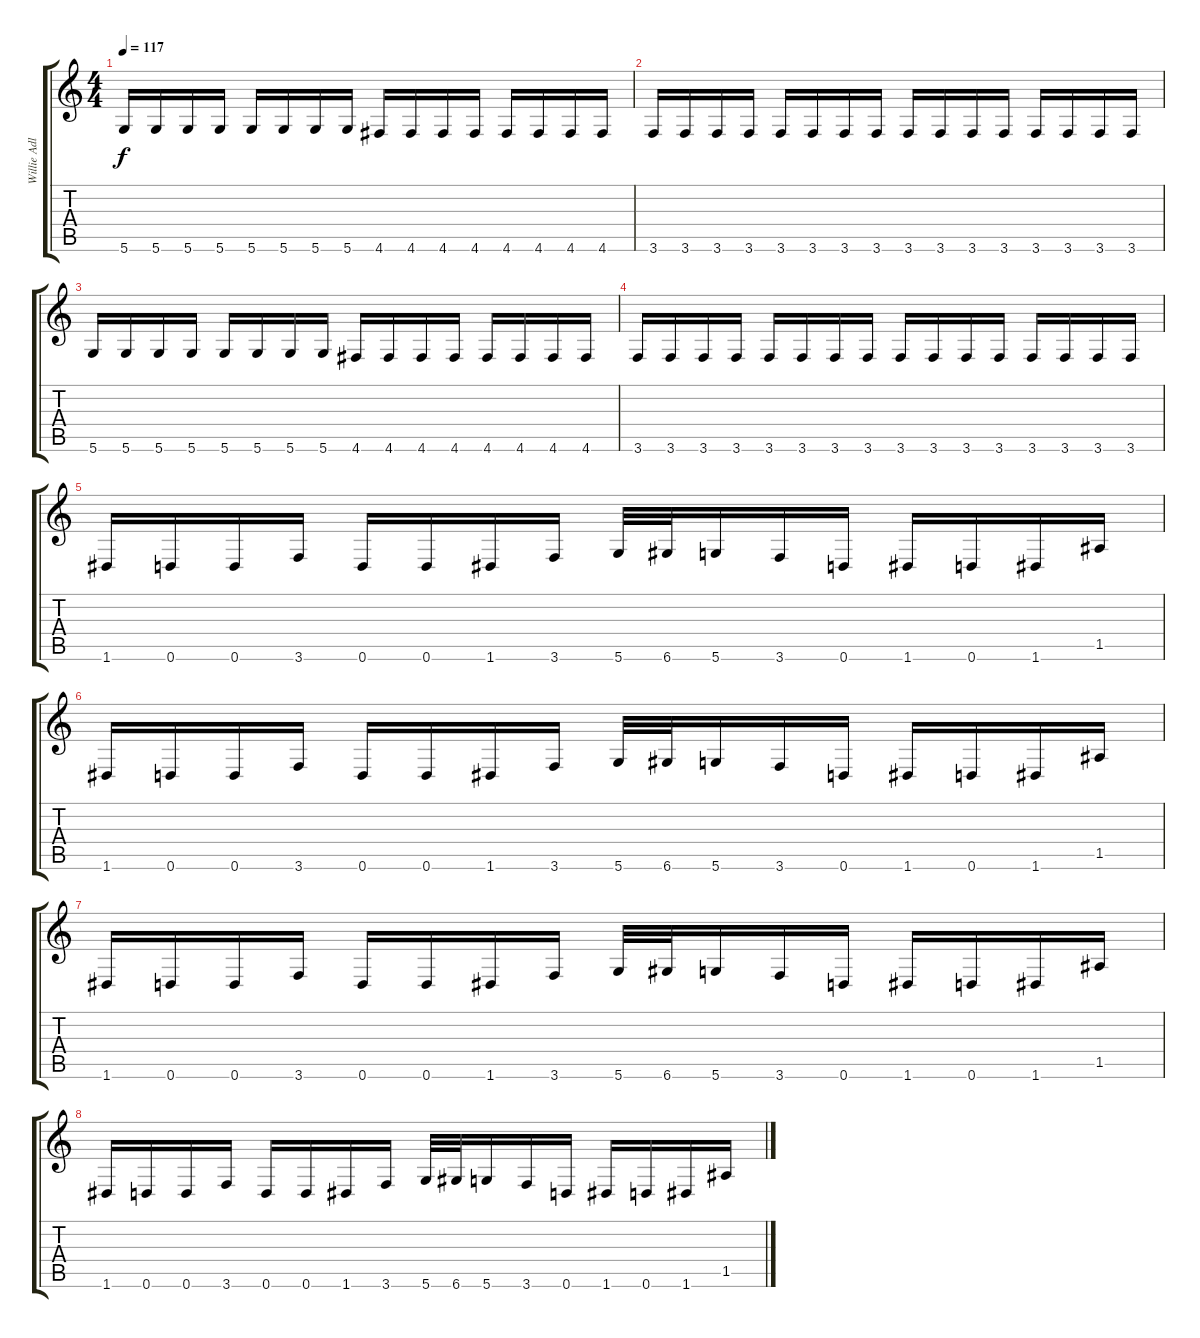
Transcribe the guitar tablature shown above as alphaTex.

\track ("Willie Adler" "Willie Adl") {instrument distortionguitar}
\staff {score tabs}
\tuning (E4 B3 G3 D3 A2 D2) {hide}
\ts (4 4)
\tempo 117
\clef g2
\ks c
5.6.16{dy f instrument distortionguitar} 5.6.16 5.6.16 5.6.16 5.6.16 5.6.16 5.6.16 5.6.16 4.6.16 4.6.16 4.6.16 4.6.16 4.6.16 4.6.16 4.6.16 4.6.16 |
3.6.16 3.6.16 3.6.16 3.6.16 3.6.16 3.6.16 3.6.16 3.6.16 3.6.16 3.6.16 3.6.16 3.6.16 3.6.16 3.6.16 3.6.16 3.6.16 |
5.6.16 5.6.16 5.6.16 5.6.16 5.6.16 5.6.16 5.6.16 5.6.16 4.6.16 4.6.16 4.6.16 4.6.16 4.6.16 4.6.16 4.6.16 4.6.16 |
3.6.16 3.6.16 3.6.16 3.6.16 3.6.16 3.6.16 3.6.16 3.6.16 3.6.16 3.6.16 3.6.16 3.6.16 3.6.16 3.6.16 3.6.16 3.6.16 |
1.6.16 0.6.16 0.6.16 3.6.16 0.6.16 0.6.16 1.6.16 3.6.16 5.6.32 6.6.32 5.6.16 3.6.16 0.6.16 1.6.16 0.6.16 1.6.16 1.5.16 |
1.6.16 0.6.16 0.6.16 3.6.16 0.6.16 0.6.16 1.6.16 3.6.16 5.6.32 6.6.32 5.6.16 3.6.16 0.6.16 1.6.16 0.6.16 1.6.16 1.5.16 |
1.6.16 0.6.16 0.6.16 3.6.16 0.6.16 0.6.16 1.6.16 3.6.16 5.6.32 6.6.32 5.6.16 3.6.16 0.6.16 1.6.16 0.6.16 1.6.16 1.5.16 |
1.6.16 0.6.16 0.6.16 3.6.16 0.6.16 0.6.16 1.6.16 3.6.16 5.6.32 6.6.32 5.6.16 3.6.16 0.6.16 1.6.16 0.6.16 1.6.16 1.5.16
